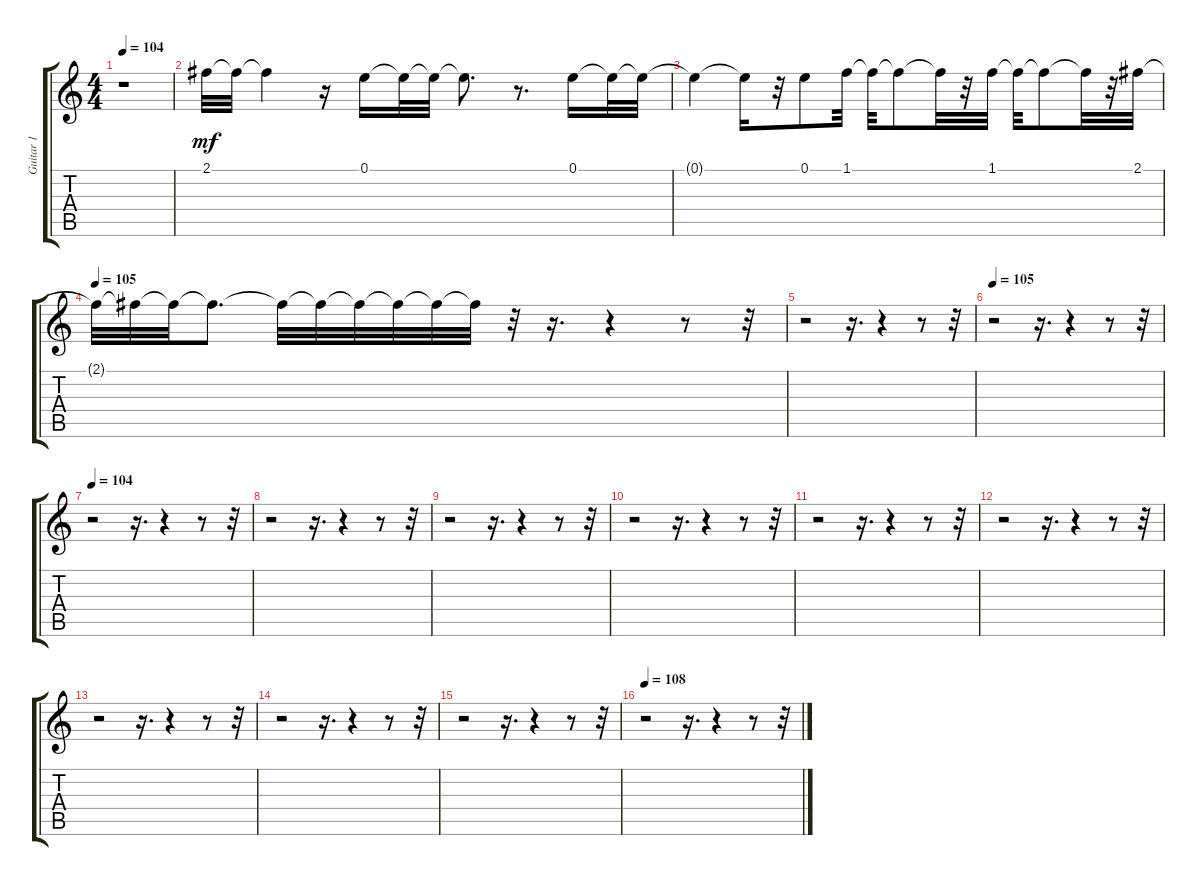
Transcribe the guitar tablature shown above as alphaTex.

\track ("Guitar 1" "Guitar 1") {instrument acousticguitarsteel}
\staff {score tabs}
\tuning (E4 B3 G3 D3 A2 E2) {hide}
\ts (4 4)
\tempo 104
\clef g2
\ks c
r.1{dy mf instrument acousticguitarsteel} |
2.1.32 2.1{t}.32 2.1{t}.4 r.16 0.1.16 0.1{t}.32 0.1{t}.32 0.1{t}.8{d} r.8{d} 0.1.16 0.1{t}.32 0.1{t}.32 |
0.1{t}.4 0.1{t}.16 r.32 0.1.8 1.1.32 1.1{t}.32 1.1{t}.8 1.1{t}.32 r.32 1.1.32 1.1{t}.32 1.1{t}.8 1.1{t}.32 r.32 2.1.32 |
\tempo 105
2.1{t}.32 2.1{t}.32 2.1{t}.32 2.1{t}.8{d} 2.1{t}.32 2.1{t}.32 2.1{t}.32 2.1{t}.32 2.1{t}.32 2.1{t}.32 r.32 r.16{d} r.4 r.8 r.32 |
r.2 r.16{d} r.4 r.8 r.32 |
\tempo 105
r.2 r.16{d} r.4 r.8 r.32 |
\tempo 104
r.2 r.16{d} r.4 r.8 r.32 |
r.2 r.16{d} r.4 r.8 r.32 |
r.2 r.16{d} r.4 r.8 r.32 |
r.2 r.16{d} r.4 r.8 r.32 |
r.2 r.16{d} r.4 r.8 r.32 |
r.2 r.16{d} r.4 r.8 r.32 |
r.2 r.16{d} r.4 r.8 r.32 |
r.2 r.16{d} r.4 r.8 r.32 |
r.2 r.16{d} r.4 r.8 r.32 |
\tempo 108
r.2 r.16{d} r.4 r.8 r.32
